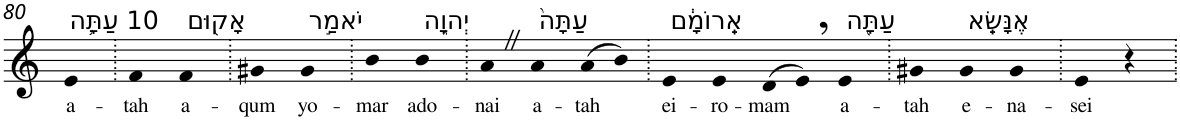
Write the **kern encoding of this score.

**kern	**text
*part1	*part1
*staff1	*staff1
*I"Piano	*
*I'Pno	*
!!LO:PB:g=z
*clefG2	*
*k[]	*
=80	=80
!LO:TX:a:t=10 עַתָּ֥ה	!
!	!LO:LY:b
4e	a-
=81.	=81.
!	!LO:LY:b
4f	-tah
!LO:TX:a:t=אָק֖וּם	!
!	!LO:LY:b
4f	a-
=82.	=82.
!	!LO:LY:b
4g#X	-qum
!LO:TX:a:t=יֹאמַ֣ר	!
!	!LO:LY:b
4g#	yo-
=83.	=83.
!	!LO:LY:b
4b	-mar
!LO:TX:a:t=יְהוָ֑ה	!
!	!LO:LY:b
4b	ado-
=84.	=84.
!	!LO:LY:b
4aZ	-nai
!LO:TX:a:t=עַתָּה֙	!
!	!LO:LY:b
4a	a-
!	!LO:LY:b
(8a	-tah
8b)	.
=85.	=85.
!LO:TX:a:t=אֵֽרוֹמָ֔ם	!
!	!LO:LY:b
4e	ei-
!	!LO:LY:b
4e	-ro-
!	!LO:LY:b
(>8d	-mam
8e,)	.
!LO:TX:a:t=עַתָּ֖ה	!
!	!LO:LY:b
4e	a-
=86.	=86.
!	!LO:LY:b
4g#X	-tah
!LO:TX:a:t=אֶנָּשֵֽׂא	!
!	!LO:LY:b
4g#	e-
!	!LO:LY:b
4g#	-na-
=87.	=87.
!	!LO:LY:b
4e	-sei
4r	.
=.	=.
*-	*-
